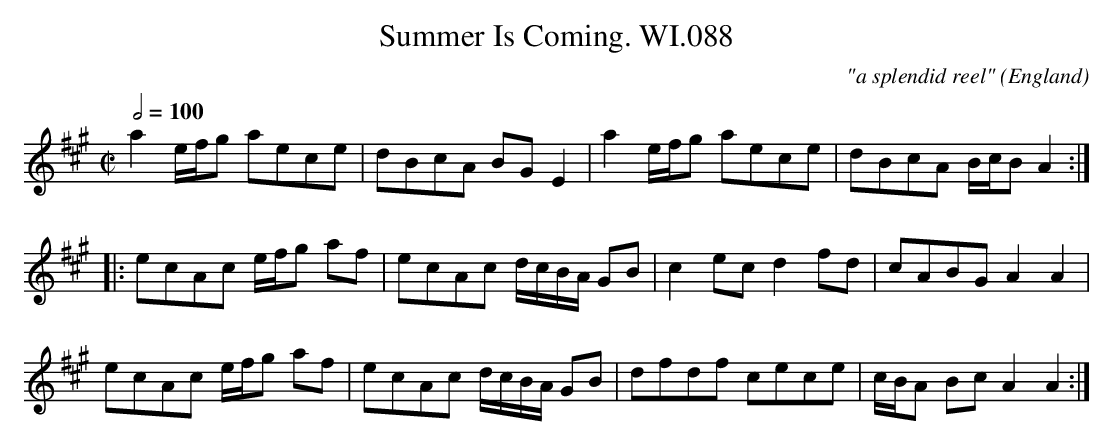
X:1
T:Summer Is Coming. WI.088
C:"a splendid reel"
L:1/8
M:C|
O:England
Q:1/2=100
K:A
a2e/f/g aece|dBcA BGE2|a2e/f/g aece|dBcA B/c/B A2:|!
|:ecAc e/f/g af|ecAc d/c/B/A/ GB|c2ec d2fd|cABG A2A2|!
ecAc e/f/g af|ecAc d/c/B/A/ GB|dfdf cece|c/B/A Bc A2A2:|
